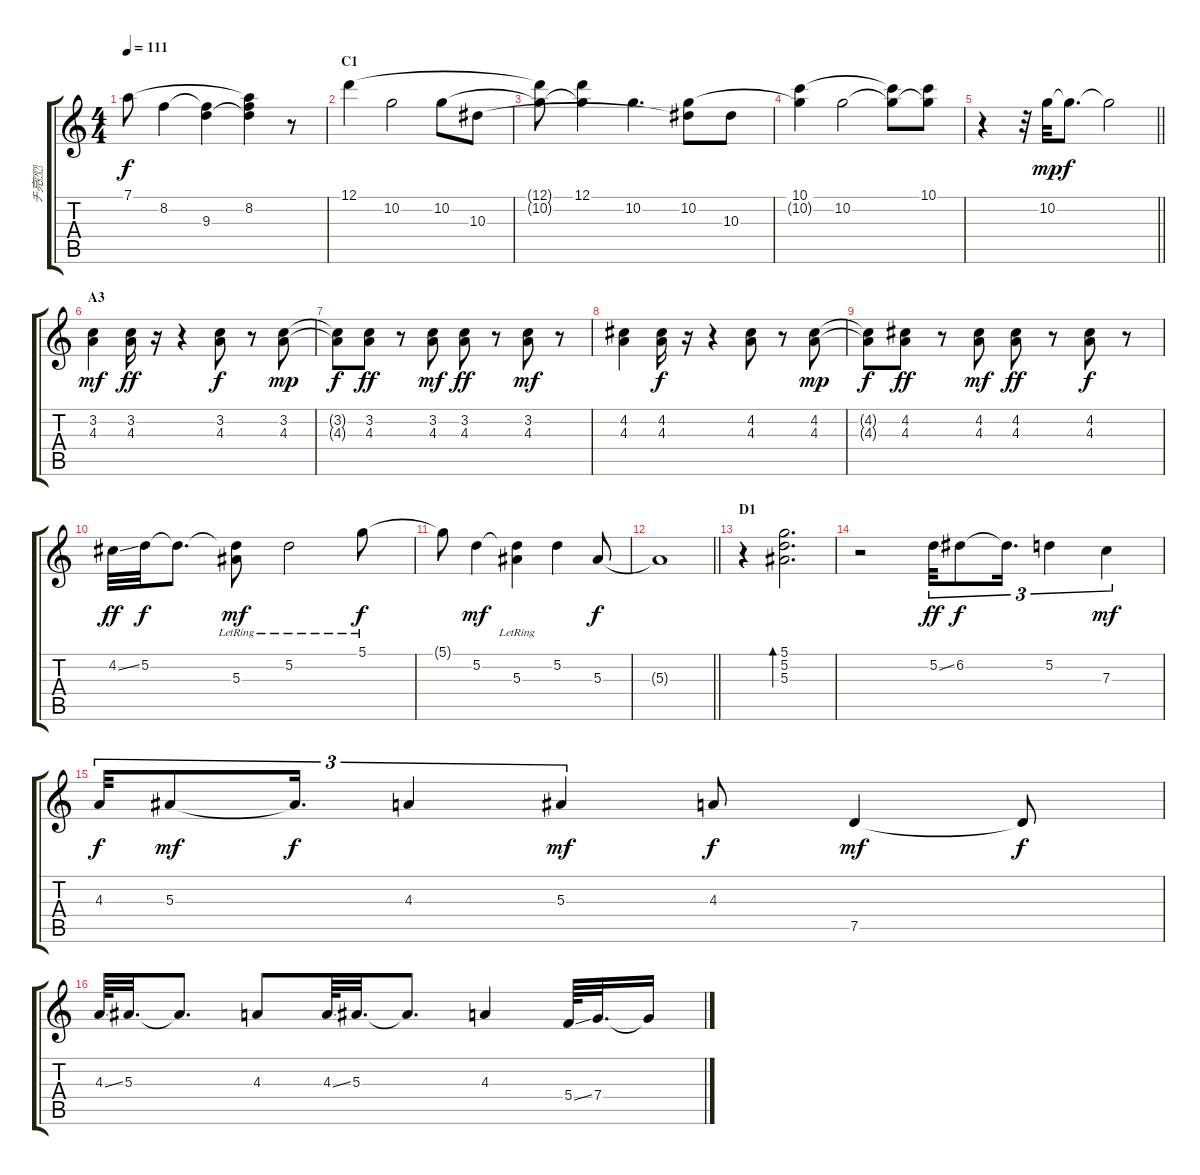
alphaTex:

\track ("チ亮" "チ亮") {instrument acousticguitarsteel}
\staff {score tabs}
\tuning (D4 A3 F3 C3 G2 D2) {hide}
\ts (4 4)
\tempo 111
\clef g2
\ks c
7.1{t}.8{dy f} 8.2.4 (8.2{t} 9.3).4 (7.1{t} 8.2 9.3{t}).4 r.8 |
\section ("" "C1")
12.1.4 10.2.2 10.2.8 10.3.8 |
(12.1{t} 10.2{t}).8 (12.1 10.2{t}).4 10.2.4{d} (10.2 10.3{t}).8 10.3.8 |
(10.1 10.2{t}).4 10.2.2 (10.1{t} 10.2{t}).8 (10.1 10.2{t}).8 |
\barLineRight lightlight
r.4 r.32 10.2.32{dy mp} 10.2{t}.8{d dy f} 10.2{t}.2 |
\section ("" "A3")
(3.2 4.3).4{dy mf balance 12} (3.2 4.3).16{dy ff} r.16 r.4 (3.2 4.3).8{dy f} r.8 (3.2 4.3).8{dy mp} |
(3.2{t} 4.3{t}).8{dy f} (3.2 4.3).8{dy ff} r.8 (3.2 4.3).8{dy mf} (3.2 4.3).8{dy ff} r.8 (3.2 4.3).8{dy mf} r.8 |
(4.2 4.3).4 (4.2 4.3).16{dy f} r.16 r.4 (4.2 4.3).8 r.8 (4.2 4.3).8{dy mp} |
(4.2{t} 4.3{t}).8{dy f} (4.2 4.3).8{dy ff} r.8 (4.2 4.3).8{dy mf} (4.2 4.3).8{dy ff} r.8 (4.2 4.3).8{dy f} r.8 |
4.2{ss}.32{dy ff volume 10 balance 12} 5.2.32{dy f} 5.2{t}.8{d} (5.2{t} 5.3{lr}).8{dy mf} 5.2{lr}.2 5.1{lr}.8{dy f} |
5.1{t}.8 5.2.4{dy mf} (5.2{t} 5.3{lr}).4 5.2.4 5.3.8{dy f} |
\barLineRight lightlight
5.3{t}.1 |
\section ("" "D1")
r.4 (5.1 5.2 5.3).2{d bd 240 volume 11 balance 12} |
r.2 5.2{ss}.32{tu (3 2) dy ff volume 13 balance 12} 6.2.8{tu (3 2) dy f} 6.2{t}.16{d tu (3 2)} 5.2.4{tu (3 2)} 7.3.4{tu (3 2) dy mf} |
4.3.32{tu (3 2) dy f} 5.3.8{tu (3 2) dy mf} 5.3{t}.16{d tu (3 2) dy f} 4.3.4{tu (3 2)} 5.3.4{tu (3 2) dy mf} 4.3.8{dy f} 7.5.4{dy mf} 7.5{t}.8{dy f} |
4.3{ss}.64 5.3.32{d} 5.3{t}.8{d} 4.3.8 4.3{ss}.64 5.3.32{d} 5.3{t}.8{d} 4.3.4 5.4{ss}.64 7.4.32{d} 7.4{t}.16
